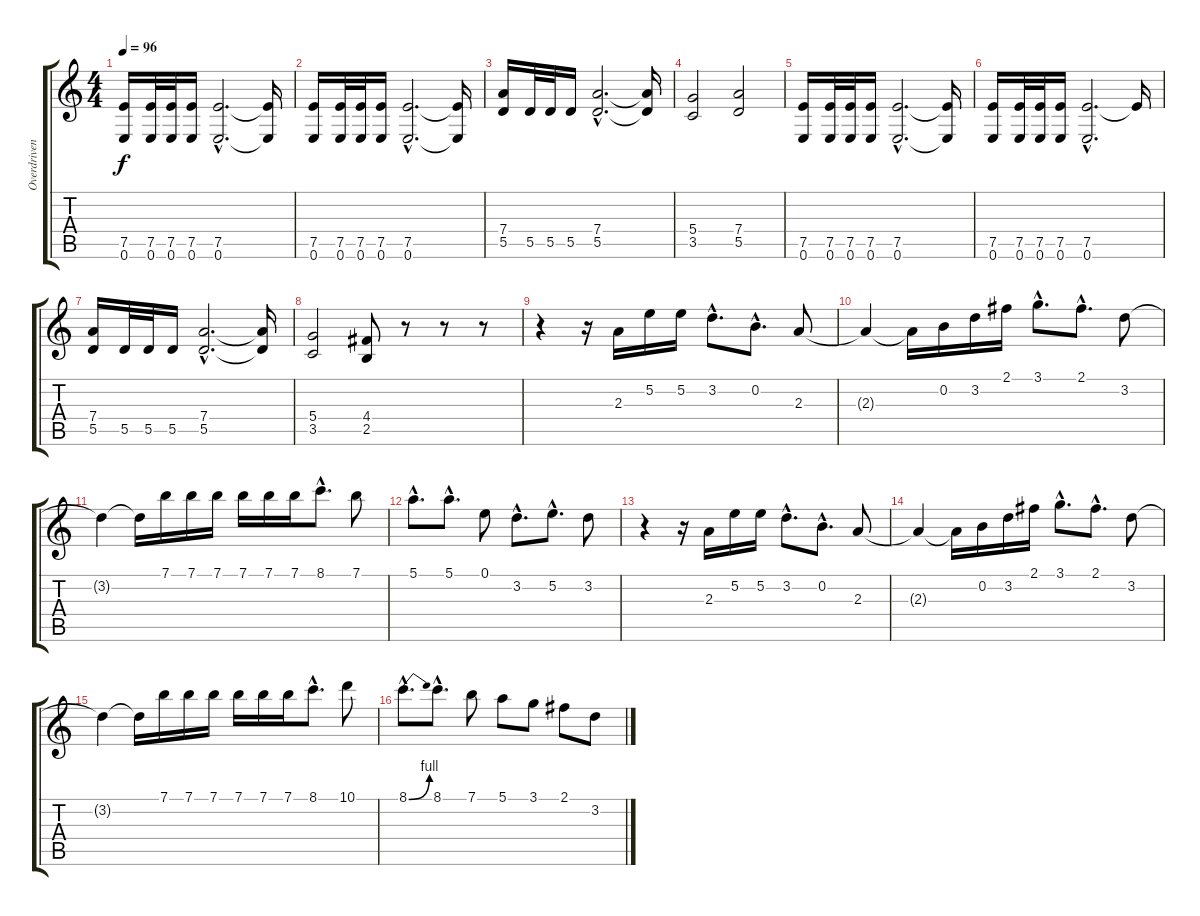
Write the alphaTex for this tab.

\track ("Overdriven" "Overdriven") {instrument overdrivenguitar}
\staff {score tabs}
\tuning (E4 B3 G3 D3 A2 E2) {hide}
\ts (4 4)
\tempo 96
\clef g2
\ks c
(7.5 0.6).16{dy f instrument overdrivenguitar} (7.5 0.6).32 (7.5 0.6).32 (7.5 0.6).16 (7.5{hac} 0.6{hac}).2{d} (7.5{t} 0.6{t}).16 |
(7.5 0.6).16 (7.5 0.6).32 (7.5 0.6).32 (7.5 0.6).16 (7.5{hac} 0.6{hac}).2{d} (7.5{t} 0.6{t}).16 |
(7.4 5.5).16 5.5.32 5.5.32 5.5.16 (7.4{hac} 5.5{hac}).2{d} (7.4{t} 5.5{t}).16 |
(5.4 3.5).2 (7.4 5.5).2 |
(7.5 0.6).16 (7.5 0.6).32 (7.5 0.6).32 (7.5 0.6).16 (7.5{hac} 0.6{hac}).2{d} (7.5{t} 0.6{t}).16 |
(7.5 0.6).16 (7.5 0.6).32 (7.5 0.6).32 (7.5 0.6).16 (7.5{hac} 0.6{hac}).2{d} 7.5{t}.16 |
(7.4 5.5).16 5.5.32 5.5.32 5.5.16 (7.4{hac} 5.5{hac}).2{d} (7.4{t} 5.5{t}).16 |
(5.4 3.5).2 (4.4 2.5).8 r.8 r.8 r.8 |
r.4 r.16 2.3.16 5.2.16 5.2.16 3.2{hac}.8{d} 0.2{hac}.8{d} 2.3.8 |
2.3{t}.4 2.3{t}.16 0.2.16 3.2.16 2.1.16 3.1{hac}.8{d} 2.1{hac}.8{d} 3.2.8 |
3.2{t}.4 3.2{t}.16 7.1.16 7.1.16 7.1.16 7.1.16 7.1.16 7.1.16 8.1{hac}.8{d} 7.1.8 |
5.1{hac}.8{d} 5.1{hac}.8{d} 0.1.8 3.2{hac}.8{d} 5.2{hac}.8{d} 3.2.8 |
r.4 r.16 2.3.16 5.2.16 5.2.16 3.2{hac}.8{d} 0.2{hac}.8{d} 2.3.8 |
2.3{t}.4 2.3{t}.16 0.2.16 3.2.16 2.1.16 3.1{hac}.8{d} 2.1{hac}.8{d} 3.2.8 |
3.2{t}.4 3.2{t}.16 7.1.16 7.1.16 7.1.16 7.1.16 7.1.16 7.1.16 8.1{hac}.8{d} 10.1.8 |
8.1{be (bend 0 0 60 4) hac}.8{d} 8.1{hac}.8{d} 7.1.8 5.1.8 3.1.8 2.1.8 3.2.8
